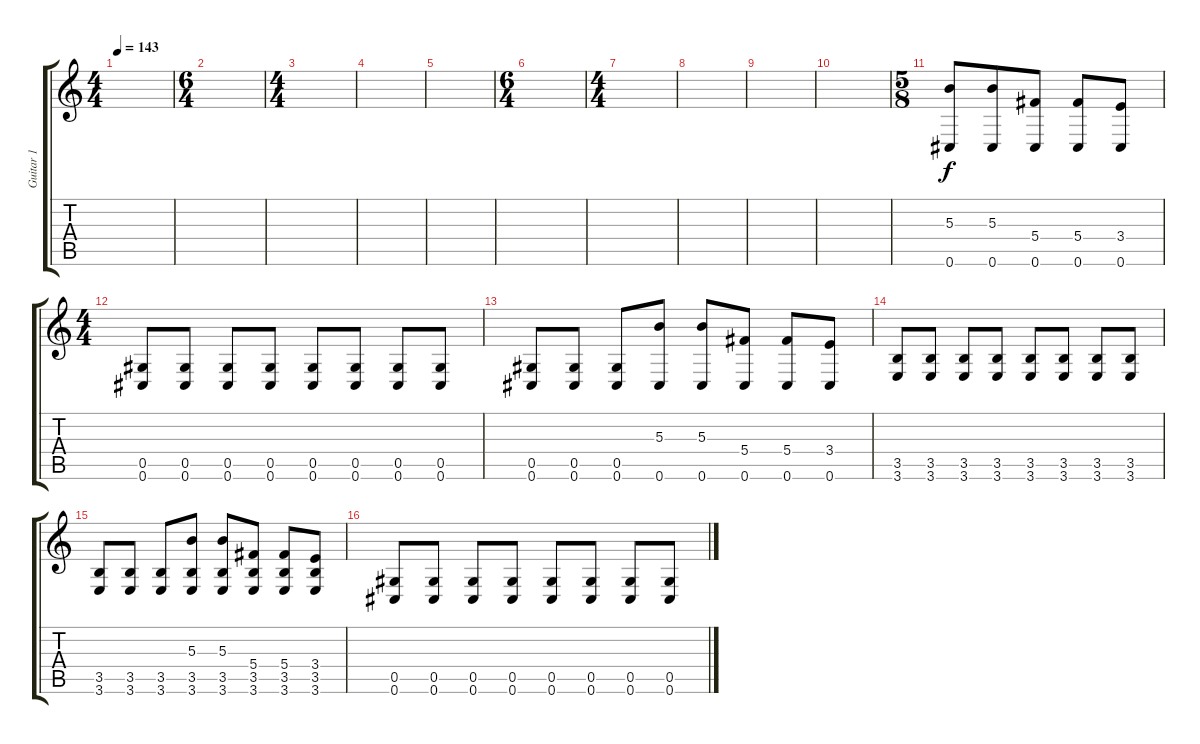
\track ("Guitar 1 " "Guitar 1 ") {instrument overdrivenguitar}
\staff {score tabs}
\tuning (Eb4 Bb3 Gb3 Db3 Ab2 Db2) {hide}
\ts (4 4)
\tempo 143
\clef g2
\ks c
|
\ts (6 4)
|
\ts (4 4)
|
|
|
\ts (6 4)
|
\ts (4 4)
|
|
|
|
\ts (5 8)
(5.3 0.6).8 (5.3 0.6).8 (5.4 0.6).8 (5.4 0.6).8 (3.4 0.6).8 |
\ts (4 4)
(0.5 0.6).8 (0.5 0.6).8 (0.5 0.6).8 (0.5 0.6).8 (0.5 0.6).8 (0.5 0.6).8 (0.5 0.6).8 (0.5 0.6).8 |
(0.5 0.6).8 (0.5 0.6).8 (0.5 0.6).8 (5.3 0.6).8 (5.3 0.6).8 (5.4 0.6).8 (5.4 0.6).8 (3.4 0.6).8 |
(3.5 3.6).8 (3.5 3.6).8 (3.5 3.6).8 (3.5 3.6).8 (3.5 3.6).8 (3.5 3.6).8 (3.5 3.6).8 (3.5 3.6).8 |
(3.5 3.6).8 (3.5 3.6).8 (3.5 3.6).8 (5.3 3.5 3.6).8 (5.3 3.5 3.6).8 (5.4 3.5 3.6).8 (5.4 3.5 3.6).8 (3.4 3.5 3.6).8 |
(0.5 0.6).8 (0.5 0.6).8 (0.5 0.6).8 (0.5 0.6).8 (0.5 0.6).8 (0.5 0.6).8 (0.5 0.6).8 (0.5 0.6).8
